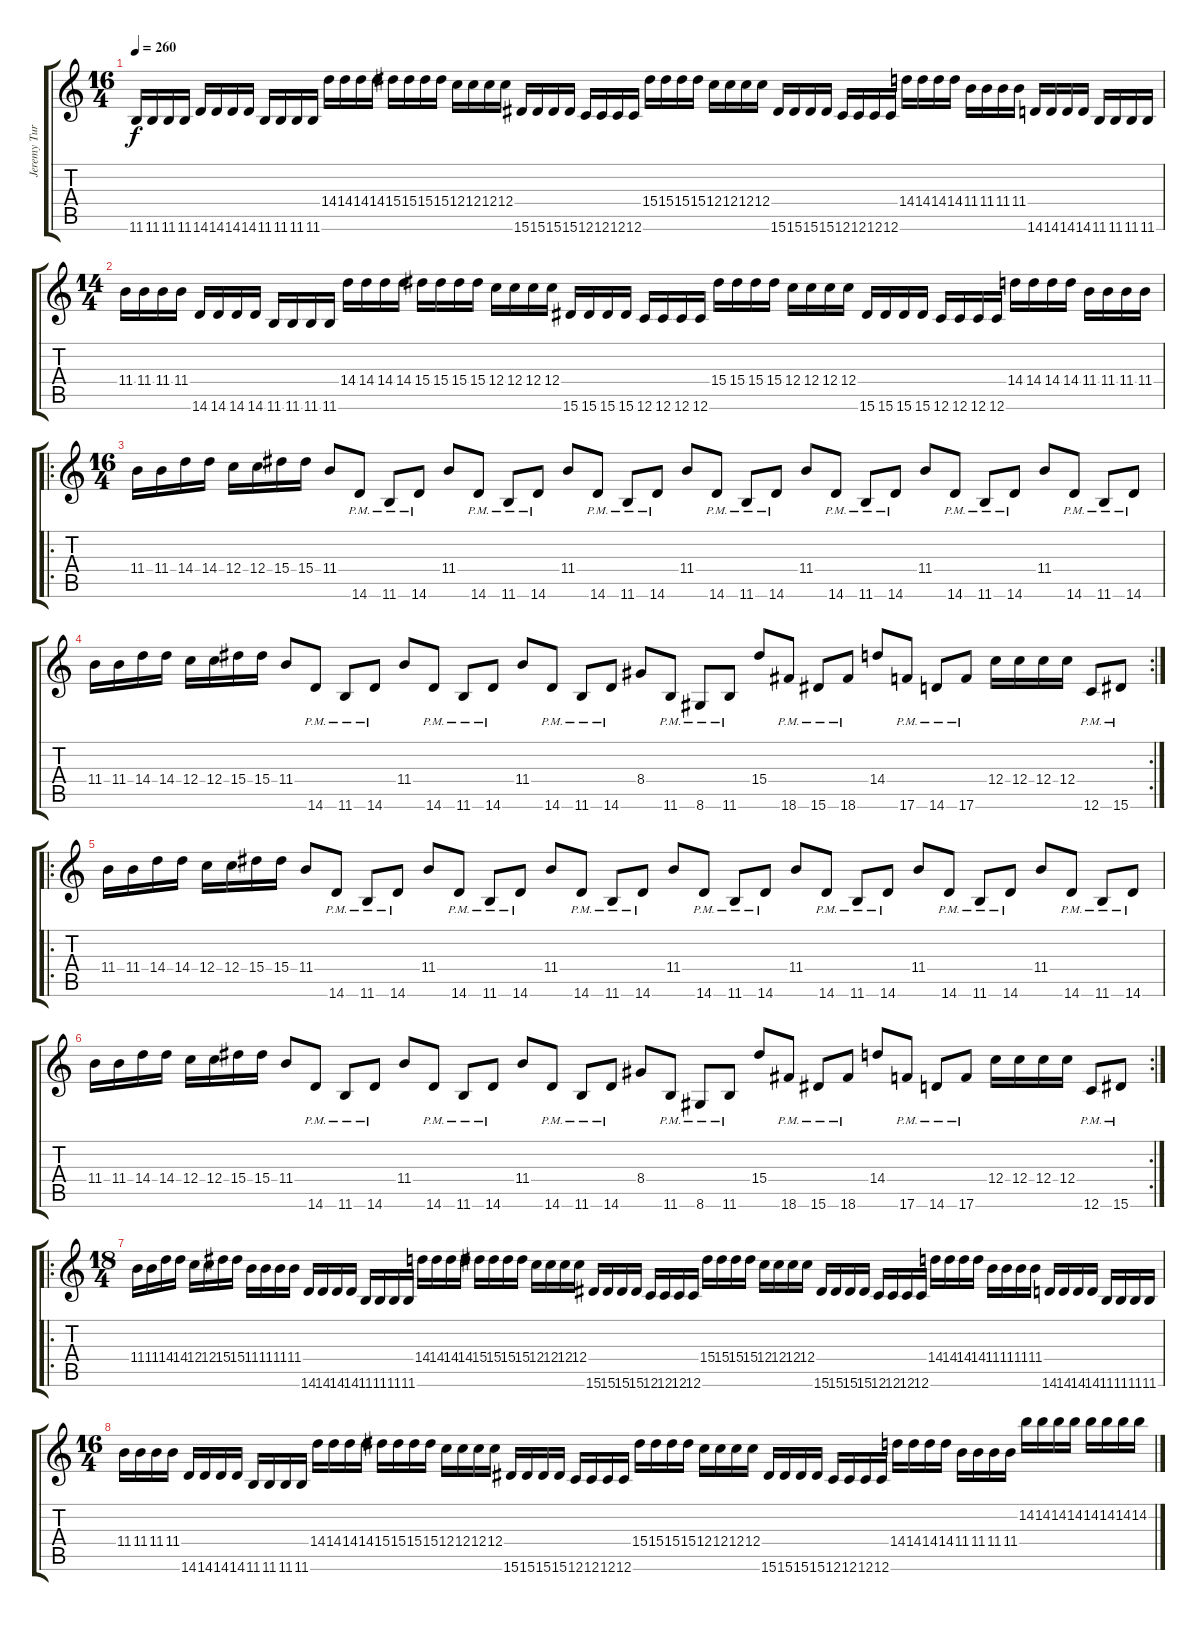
\track ("Jeremy Turner" "Jeremy Tur") {instrument distortionguitar}
\staff {score tabs}
\tuning (D4 A3 F3 C3 G2 C2) {hide}
\ts (16 4)
\tempo 260
\clef g2
\ks c
11.6.16{dy f} 11.6.16 11.6.16 11.6.16 14.6.16 14.6.16 14.6.16 14.6.16 11.6.16 11.6.16 11.6.16 11.6.16 14.4.16 14.4.16 14.4.16 14.4.16 15.4.16 15.4.16 15.4.16 15.4.16 12.4.16 12.4.16 12.4.16 12.4.16 15.6.16 15.6.16 15.6.16 15.6.16 12.6.16 12.6.16 12.6.16 12.6.16 15.4.16 15.4.16 15.4.16 15.4.16 12.4.16 12.4.16 12.4.16 12.4.16 15.6.16 15.6.16 15.6.16 15.6.16 12.6.16 12.6.16 12.6.16 12.6.16 14.4.16 14.4.16 14.4.16 14.4.16 11.4.16 11.4.16 11.4.16 11.4.16 14.6.16 14.6.16 14.6.16 14.6.16 11.6.16 11.6.16 11.6.16 11.6.16 |
\ts (14 4)
11.4.16 11.4.16 11.4.16 11.4.16 14.6.16 14.6.16 14.6.16 14.6.16 11.6.16 11.6.16 11.6.16 11.6.16 14.4.16 14.4.16 14.4.16 14.4.16 15.4.16 15.4.16 15.4.16 15.4.16 12.4.16 12.4.16 12.4.16 12.4.16 15.6.16 15.6.16 15.6.16 15.6.16 12.6.16 12.6.16 12.6.16 12.6.16 15.4.16 15.4.16 15.4.16 15.4.16 12.4.16 12.4.16 12.4.16 12.4.16 15.6.16 15.6.16 15.6.16 15.6.16 12.6.16 12.6.16 12.6.16 12.6.16 14.4.16 14.4.16 14.4.16 14.4.16 11.4.16 11.4.16 11.4.16 11.4.16 |
\ro
\ts (16 4)
11.4.16 11.4.16 14.4.16 14.4.16 12.4.16 12.4.16 15.4.16 15.4.16 11.4.8 14.6{pm}.8 11.6{pm}.8 14.6{pm}.8 11.4.8 14.6{pm}.8 11.6{pm}.8 14.6{pm}.8 11.4.8 14.6{pm}.8 11.6{pm}.8 14.6{pm}.8 11.4.8 14.6{pm}.8 11.6{pm}.8 14.6{pm}.8 11.4.8 14.6{pm}.8 11.6{pm}.8 14.6{pm}.8 11.4.8 14.6{pm}.8 11.6{pm}.8 14.6{pm}.8 11.4.8 14.6{pm}.8 11.6{pm}.8 14.6{pm}.8 |
\rc 2
11.4.16 11.4.16 14.4.16 14.4.16 12.4.16 12.4.16 15.4.16 15.4.16 11.4.8 14.6{pm}.8 11.6{pm}.8 14.6{pm}.8 11.4.8 14.6{pm}.8 11.6{pm}.8 14.6{pm}.8 11.4.8 14.6{pm}.8 11.6{pm}.8 14.6{pm}.8 8.4.8 11.6{pm}.8 8.6{pm}.8 11.6{pm}.8 15.4.8 18.6{pm}.8 15.6{pm}.8 18.6{pm}.8 14.4.8 17.6{pm}.8 14.6{pm}.8 17.6{pm}.8 12.4.16 12.4.16 12.4.16 12.4.16 12.6{pm}.8 15.6{pm}.8 |
\ro
11.4.16 11.4.16 14.4.16 14.4.16 12.4.16 12.4.16 15.4.16 15.4.16 11.4.8 14.6{pm}.8 11.6{pm}.8 14.6{pm}.8 11.4.8 14.6{pm}.8 11.6{pm}.8 14.6{pm}.8 11.4.8 14.6{pm}.8 11.6{pm}.8 14.6{pm}.8 11.4.8 14.6{pm}.8 11.6{pm}.8 14.6{pm}.8 11.4.8 14.6{pm}.8 11.6{pm}.8 14.6{pm}.8 11.4.8 14.6{pm}.8 11.6{pm}.8 14.6{pm}.8 11.4.8 14.6{pm}.8 11.6{pm}.8 14.6{pm}.8 |
\rc 2
11.4.16 11.4.16 14.4.16 14.4.16 12.4.16 12.4.16 15.4.16 15.4.16 11.4.8 14.6{pm}.8 11.6{pm}.8 14.6{pm}.8 11.4.8 14.6{pm}.8 11.6{pm}.8 14.6{pm}.8 11.4.8 14.6{pm}.8 11.6{pm}.8 14.6{pm}.8 8.4.8 11.6{pm}.8 8.6{pm}.8 11.6{pm}.8 15.4.8 18.6{pm}.8 15.6{pm}.8 18.6{pm}.8 14.4.8 17.6{pm}.8 14.6{pm}.8 17.6{pm}.8 12.4.16 12.4.16 12.4.16 12.4.16 12.6{pm}.8 15.6{pm}.8 |
\ro
\ts (18 4)
11.4.16 11.4.16 14.4.16 14.4.16 12.4.16 12.4.16 15.4.16 15.4.16 11.4.16 11.4.16 11.4.16 11.4.16 14.6.16 14.6.16 14.6.16 14.6.16 11.6.16 11.6.16 11.6.16 11.6.16 14.4.16 14.4.16 14.4.16 14.4.16 15.4.16 15.4.16 15.4.16 15.4.16 12.4.16 12.4.16 12.4.16 12.4.16 15.6.16 15.6.16 15.6.16 15.6.16 12.6.16 12.6.16 12.6.16 12.6.16 15.4.16 15.4.16 15.4.16 15.4.16 12.4.16 12.4.16 12.4.16 12.4.16 15.6.16 15.6.16 15.6.16 15.6.16 12.6.16 12.6.16 12.6.16 12.6.16 14.4.16 14.4.16 14.4.16 14.4.16 11.4.16 11.4.16 11.4.16 11.4.16 14.6.16 14.6.16 14.6.16 14.6.16 11.6.16 11.6.16 11.6.16 11.6.16 |
\ts (16 4)
11.4.16 11.4.16 11.4.16 11.4.16 14.6.16 14.6.16 14.6.16 14.6.16 11.6.16 11.6.16 11.6.16 11.6.16 14.4.16 14.4.16 14.4.16 14.4.16 15.4.16 15.4.16 15.4.16 15.4.16 12.4.16 12.4.16 12.4.16 12.4.16 15.6.16 15.6.16 15.6.16 15.6.16 12.6.16 12.6.16 12.6.16 12.6.16 15.4.16 15.4.16 15.4.16 15.4.16 12.4.16 12.4.16 12.4.16 12.4.16 15.6.16 15.6.16 15.6.16 15.6.16 12.6.16 12.6.16 12.6.16 12.6.16 14.4.16 14.4.16 14.4.16 14.4.16 11.4.16 11.4.16 11.4.16 11.4.16 14.2.16 14.2.16 14.2.16 14.2.16 14.2.16 14.2.16 14.2.16 14.2.16
